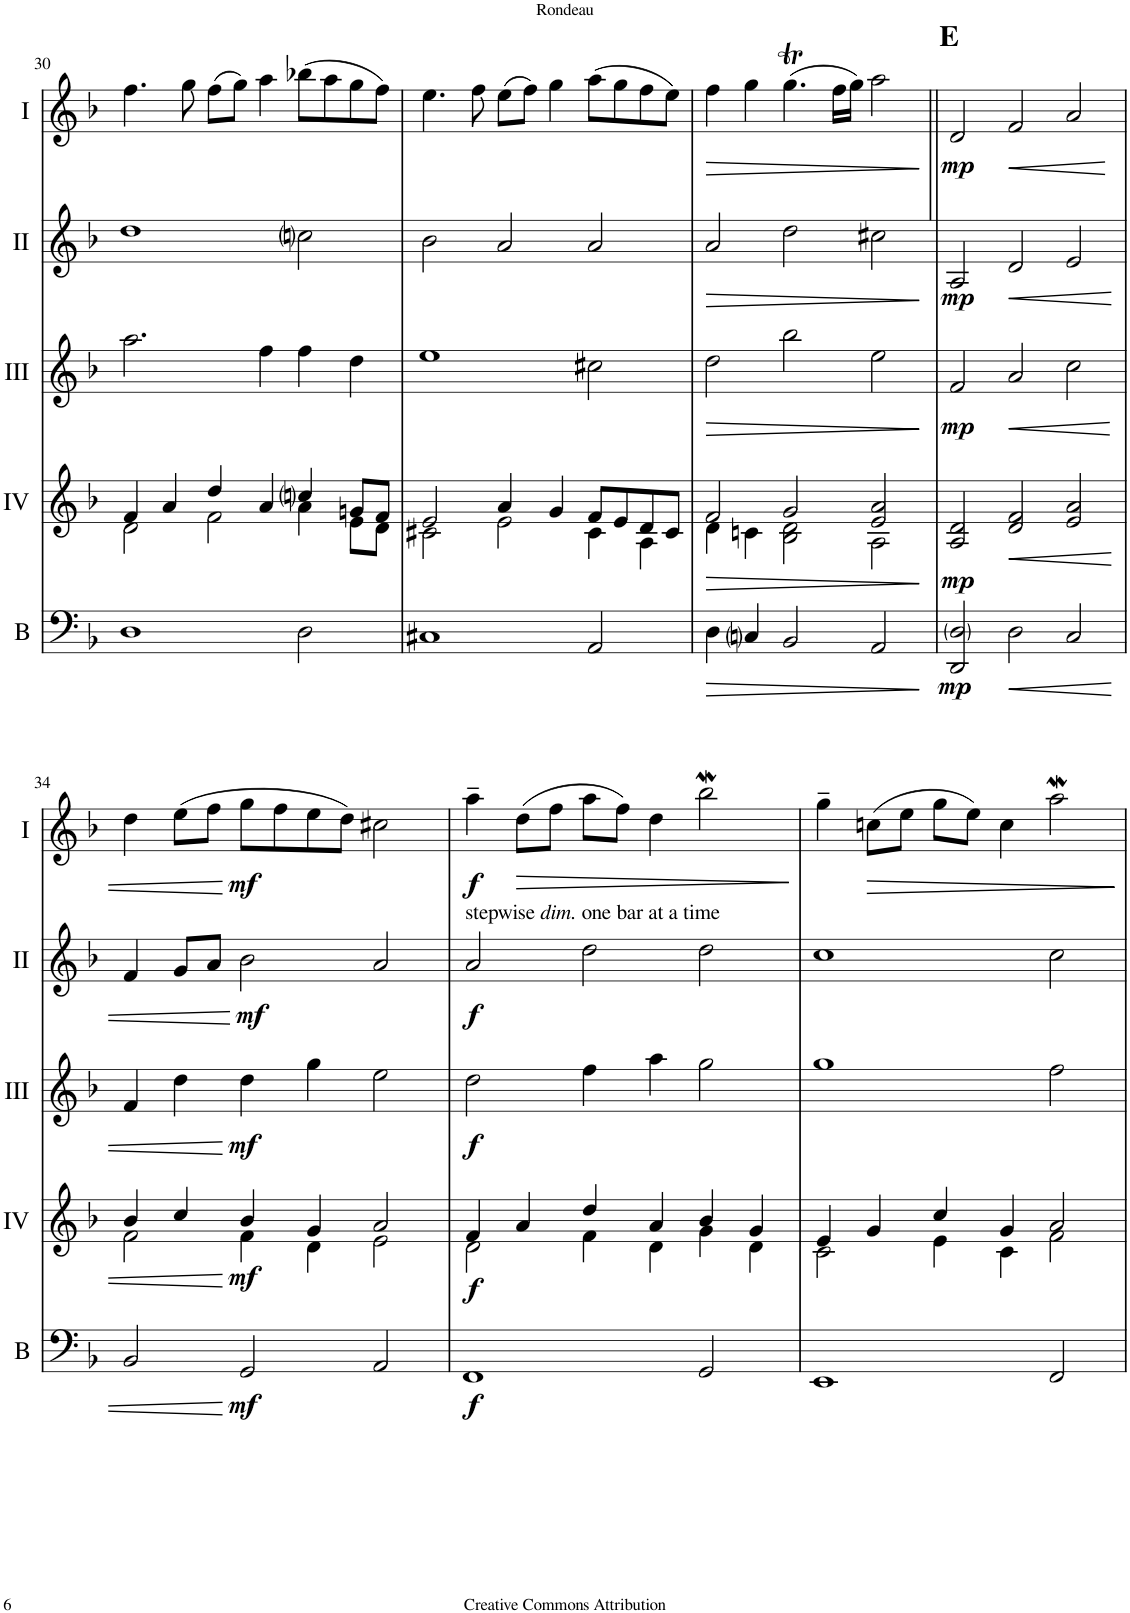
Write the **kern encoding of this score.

**kern	**dynam	**kern	**dynam	**kern	**dynam	**kern	**dynam	**kern	**dynam
*part5	*part5	*part4	*part4	*part3	*part3	*part2	*part2	*part1	*part1
*staff5	*staff5	*staff4	*staff4	*staff3	*staff3	*staff2	*staff2	*staff1	*staff1
*I"Bass	*	*I"Acc. 4	*	*I"Acc. 3	*	*I"Acc. 2	*	*I"Acc. 1	*
*I'B	*	*	*	*	*	*	*	*	*
!!LO:PB:g=z
*clefF4	*	*clefG2	*	*clefG2	*	*clefG2	*	*clefG2	*
*Trd7c12	*	*	*	*Trd7c12	*	*	*	*	*
*k[b-]	*	*k[b-]	*	*k[b-]	*	*k[b-]	*	*k[b-]	*
*M3/2	*	*M3/2	*	*M3/2	*	*M3/2	*	*M3/2	*
=30	=30	=30	=30	=30	=30	=30	=30	=30	=30
*	*	*^	*	*	*	*	*	*	*
1D	.	4f/	2d\	.	2.aa\	.	1dd	.	4.ff\	.
.	.	4a/	.	.	.	.	.	.	.	.
.	.	.	.	.	.	.	.	.	8gg\	.
.	.	4dd/	2f\	.	.	.	.	.	(8ff\L	.
.	.	.	.	.	.	.	.	.	8gg\J)	.
.	.	4a/	.	.	4ff\	.	.	.	4aa\	.
2D\	.	4ccni/	4a\	.	4ff\	.	2ccni\	.	(8bb-X\L	.
.	.	.	.	.	.	.	.	.	8aa\	.
.	.	8gn/L	8e\L	.	4dd\	.	.	.	8gg\	.
.	.	8f/J	8d\J	.	.	.	.	.	8ff\J)	.
=31	=31	=31	=31	=31	=31	=31	=31	=31	=31	=31
1C#X	.	2e/	2c#X\	.	1ee	.	2b-\	.	4.ee\	.
.	.	.	.	.	.	.	.	.	8ff\	.
.	.	4a/	2e\	.	.	.	2a/	.	(8ee\L	.
.	.	.	.	.	.	.	.	.	8ff\J)	.
.	.	4g/	.	.	.	.	.	.	4gg\	.
2AA/	.	8f/L	4c#\	.	2cc#X\	.	2a/	.	(8aa\L	.
.	.	8e/	.	.	.	.	.	.	8gg\	.
.	.	8d/	4A\	.	.	.	.	.	8ff\	.
.	.	8c#/J	.	.	.	.	.	.	8ee\J)	.
=32	=32	=32	=32	=32	=32	=32	=32	=32	=32	=32
!	!LO:HP:b	!	!	!LO:HP:b	!	!LO:HP:b	!	!LO:HP:b	!	!LO:HP:b
4D\	>	2f/	4d\	>	2dd\	>	2a/	>	4ff\	>
4Cni/	.	.	4cn\	.	.	.	.	.	4gg\	.
2BB-/	.	2g/	2B-\ 2d\	.	2bb-\	.	2dd\	.	(4.ggT\	.
.	.	.	.	.	.	.	.	.	16ff\LL	.
.	.	.	.	.	.	.	.	.	16gg\JJ)	.
2AA/	.	2e/ 2a/	2A\	.	2ee\	.	2cc#X\	.	2aa\	.
*	*	*v	*v	*	*	*	*	*	*	*
.	]	.	]	.	]	.	]	.	]
=33||	=33||	=33||	=33||	=33||	=33||	=33||	=33||	=33||	=33||
!	!	!	!	!	!	!	!	!LO:TX:a:B:t=E	!
!	!LO:DY:b	!	!LO:DY:b	!	!LO:DY:b	!	!LO:DY:b	!	!LO:DY:b
2DD/ 2D/	mp	2A/ 2d/	mp	2f/	mp	2A/	mp	2d/	mp
!	!LO:HP:b	!	!LO:HP:b	!	!LO:HP:b	!	!LO:HP:b	!	!LO:HP:b
2D\	<	2d/ 2f/	<	2a/	<	2d/	<	2f/	<
2C/	.	2e/ 2a/	.	2cc\	.	2e/	.	2a/	.
!!LO:LB:g=z
=34	=34	=34	=34	=34	=34	=34	=34	=34	=34
*	*	*^	*	*	*	*	*	*	*
2BB-/	.	4b-/	2f\	.	4f/	.	4f/	.	4dd\	.
.	.	4cc/	.	.	4dd\	.	8g/L	.	(8ee\L	.
.	.	.	.	.	.	.	8a/J	.	8ff\J	.
!	!LO:DY:n=1:b	!	!	!LO:DY:n=1:b	!	!LO:DY:n=1:b	!	!LO:DY:n=1:b	!	!LO:DY:n=1:b
2GG/	[ mf	4b-/	4f\	[ mf	4dd\	[ mf	2b-\	[ mf	8gg\L	[ mf
.	.	.	.	.	.	.	.	.	8ff\	.
.	.	4g/	4d\	.	4gg\	.	.	.	8ee\	.
.	.	.	.	.	.	.	.	.	8dd\J)	.
2AA/	.	2a/	2e\	.	2ee\	.	2a/	.	2cc#X\	.
=35	=35	=35	=35	=35	=35	=35	=35	=35	=35	=35
!	!	!	!	!	!	!	!	!	!LO:TX:b:t=stepwise	!
!	!	!	!	!	!	!	!	!	!LO:TX:b:i:t=dim.	!
!	!	!	!	!	!	!	!	!	!LO:TX:b:t=one bar at a time	!
!	!LO:DY:b	!	!	!LO:DY:b	!	!LO:DY:b	!	!LO:DY:b	!	!LO:DY:b
1FF	f	4f/	2d\	f	2dd\	f	2a/	f	4aa~\	f
!	!	!	!	!	!	!	!	!	!	!LO:HP:b
.	.	4a/	.	.	.	.	.	.	(8dd\L	>
.	.	.	.	.	.	.	.	.	8ff\J	.
.	.	4dd/	4f\	.	4ff\	.	2dd\	.	8aa\L	.
.	.	.	.	.	.	.	.	.	8ff\J)	.
.	.	4a/	4d\	.	4aa\	.	.	.	4dd\	.
2GG/	.	4b-/	4g\	.	2gg\	.	2dd\	.	2bb-w\	.
.	.	4g/	4d\	.	.	.	.	.	.	.
*	*	*v	*v	*	*	*	*	*	*	*
.	.	.	.	.	.	.	.	.	]
=36	=36	=36	=36	=36	=36	=36	=36	=36	=36
*	*	*^	*	*	*	*	*	*	*
1EE	.	4e/	2c\	.	1gg	.	1cc	.	4gg~\	.
!	!	!	!	!	!	!	!	!	!	!LO:HP:b
.	.	4g/	.	.	.	.	.	.	(8ccn\L	>
.	.	.	.	.	.	.	.	.	8ee\J	.
.	.	4cc/	4e\	.	.	.	.	.	8gg\L	.
.	.	.	.	.	.	.	.	.	8ee\J)	.
.	.	4g/	4c\	.	.	.	.	.	4cc\	.
2FF/	.	2a/	2f\	.	2ff\	.	2cc\	.	2aaW\	.
*	*	*v	*v	*	*	*	*	*	*	*
.	.	.	.	.	.	.	.	.	]
=	=	=	=	=	=	=	=	=	=
*-	*-	*-	*-	*-	*-	*-	*-	*-	*-
